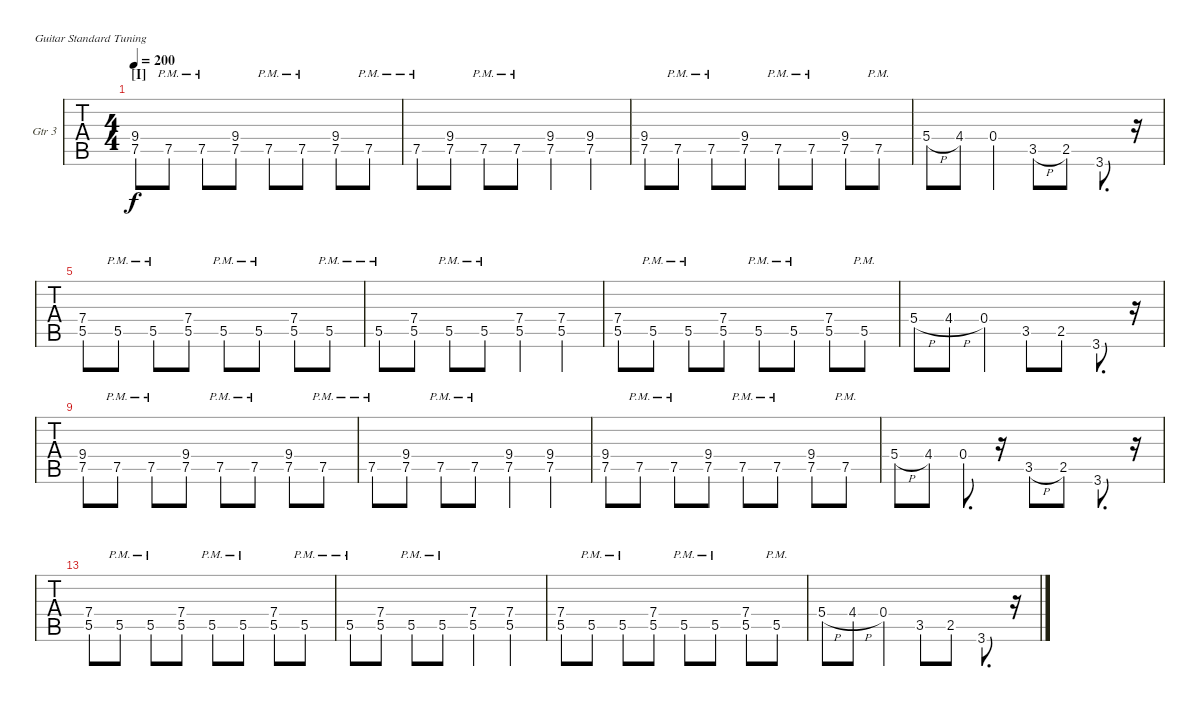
\bracketExtendMode nobrackets
\firstSystemTrackNameOrientation horizontal
\otherSystemsTrackNameOrientation horizontal
\defaultBarNumberDisplay FirstOfSystem
\track ("Guitar 3" "Gtr 3") {instrument distortionguitar}
\staff {tabs}
\tuning (E4 B3 G3 D3 A2 E2)
\ts (4 4)
\section ("I" "")
\tempo 200
\clef g2
\scale
0.25
\ks c
(9.4 7.5).8{dy f} 7.5{pm}.8 7.5{pm}.8 (9.4 7.5).8 7.5{pm}.8 7.5{pm}.8 (9.4 7.5).8 7.5{pm}.8 |
\scale
0.25 7.5{pm}.8 (9.4 7.5).8 7.5{pm}.8 7.5{pm}.8 (9.4 7.5).4 (9.4 7.5).4 |
\scale
0.25 (9.4 7.5).8 7.5{pm}.8 7.5{pm}.8 (9.4 7.5).8 7.5{pm}.8 7.5{pm}.8 (9.4 7.5).8 7.5{pm}.8 |
\scale
0.25 5.4{h}.8 4.4.8 0.4.4 3.5{h}.8 2.5.8 3.6.8{d} r.16 |
\scale
0.25 (7.4 5.5).8 5.5{pm}.8 5.5{pm}.8 (7.4 5.5).8 5.5{pm}.8 5.5{pm}.8 (7.4 5.5).8 5.5{pm}.8 |
\scale
0.25 5.5{pm}.8 (7.4 5.5).8 5.5{pm}.8 5.5{pm}.8 (7.4 5.5).4 (7.4 5.5).4 |
\scale
0.25 (7.4 5.5).8{lyrics (0 "") lyrics (1 "") lyrics (2 "") lyrics (3 "") lyrics (4 "")} 5.5{pm}.8{lyrics (0 "") lyrics (1 "") lyrics (2 "") lyrics (3 "") lyrics (4 "")} 5.5{pm}.8{lyrics (0 "") lyrics (1 "") lyrics (2 "") lyrics (3 "") lyrics (4 "")} (7.4 5.5).8 5.5{pm}.8 5.5{pm}.8 (7.4 5.5).8 5.5{pm}.8 |
\scale
0.25 5.4{h}.8 4.4{h}.8 0.4.4 3.5.8 2.5.8 3.6.8{d} r.16 |
\scale
0.25 (9.4 7.5).8 7.5{pm}.8 7.5{pm}.8 (9.4 7.5).8 7.5{pm}.8 7.5{pm}.8 (9.4 7.5).8 7.5{pm}.8 |
\scale
0.25 7.5{pm}.8 (9.4 7.5).8 7.5{pm}.8 7.5{pm}.8 (9.4 7.5).4 (9.4 7.5).4 |
\scale
0.25 (9.4 7.5).8 7.5{pm}.8 7.5{pm}.8 (9.4 7.5).8 7.5{pm}.8 7.5{pm}.8 (9.4 7.5).8 7.5{pm}.8 |
\scale
0.25 5.4{h}.8 4.4.8 0.4.8{d} r.16 3.5{h}.8 2.5.8 3.6.8{d} r.16 |
\scale
0.25 (7.4 5.5).8 5.5{pm}.8 5.5{pm}.8 (7.4 5.5).8 5.5{pm}.8 5.5{pm}.8 (7.4 5.5).8 5.5{pm}.8 |
\scale
0.25 5.5{pm}.8 (7.4 5.5).8 5.5{pm}.8 5.5{pm}.8 (7.4 5.5).4 (7.4 5.5).4 |
\scale
0.25 (7.4 5.5).8{lyrics (0 "") lyrics (1 "") lyrics (2 "") lyrics (3 "") lyrics (4 "")} 5.5{pm}.8{lyrics (0 "") lyrics (1 "") lyrics (2 "") lyrics (3 "") lyrics (4 "")} 5.5{pm}.8{lyrics (0 "") lyrics (1 "") lyrics (2 "") lyrics (3 "") lyrics (4 "")} (7.4 5.5).8 5.5{pm}.8 5.5{pm}.8 (7.4 5.5).8 5.5{pm}.8 |
\scale
0.25 5.4{h}.8 4.4{h}.8 0.4.4 3.5.8 2.5.8 3.6.8{d} r.16
